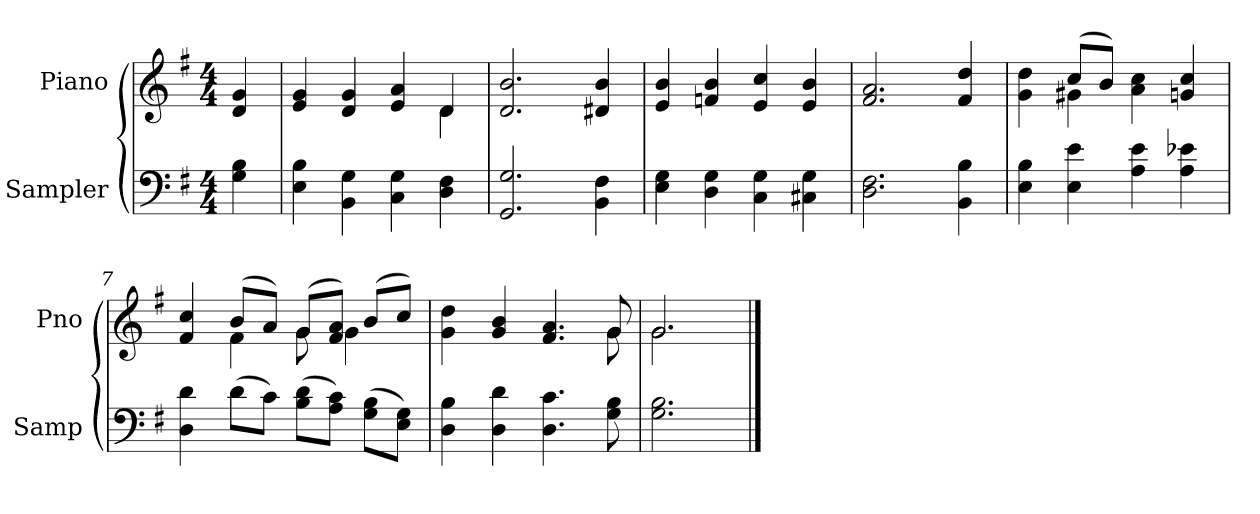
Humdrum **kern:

**kern	**kern
*part2	*part1
*staff2	*staff1
*I"Sampler	*I"Piano
*I'Samp	*I'Pno
*clefF4	*clefG2
*k[f#]	*k[f#]
*G:	*G:
*M4/4	*M4/4
=1	=1
4G 4B	4d 4g
=2	=2
*	*^
4E 4B	4e 4g	2.ryy
4BB 4G	4d 4g	.
4C 4G	4e 4a	.
4D 4F#	4d/	4d
*	*v	*v
=3	=3
2.GG 2.G	2.d 2.b
4BB 4F#	4d#X 4b
=4	=4
4E 4G	4e 4b
4D 4G	4fn 4b
4C 4G	4e 4cc
4C#X 4G	4e 4b
=5	=5
2.D 2.F#	2.f# 2.a
4BB 4B	4f# 4dd
=6	=6
*	*^
4E 4B	4g 4dd	4ryy
4E 4e	(8cc/L	4g#X
.	8b/J)	.
4A 4e	4a 4cc	2ryy
4A 4e-X	4gn 4cc	.
=7	=7	=7
*^	*	*
4D 4d	4ryy	4f# 4cc	4ryy
(8d\L	4d	(8b/L	4f#
8c\J)	.	8a/J)	.
(8B\ 8d\L	2ryy	(8g/L	8g
8A\ 8c\J)	.	8f#/ 8a/J)	4g
(8G\ 8B\L	.	(8b/L	.
8E\ 8G\J)	.	8cc/J)	8ryy
*v	*v	*	*
=8	=8	=8
4D 4B	4g 4dd	2..ryy
4D 4d	4g 4b	.
4.D 4.c	4.f# 4.a	.
8G 8B	8g/	8g
=9	=9	=9
2.G 2.B	2.g/	2.g
*	*v	*v
==	==
*-	*-
